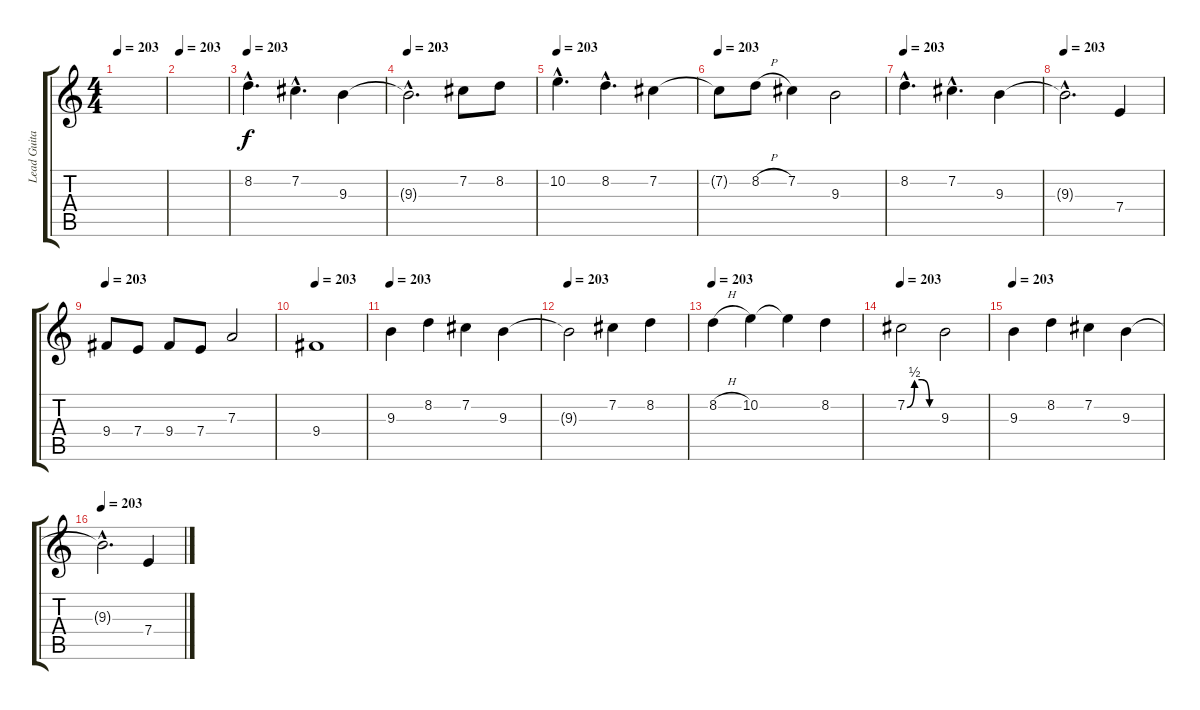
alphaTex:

\track ("Lead Guitar I" "Lead Guita") {instrument distortionguitar}
\staff {score tabs}
\tuning (B3 Gb3 D3 A2 E2 B1) {hide}
\ts (4 4)
\tempo 203
\clef g2
\ks c
|
\tempo 203
|
\tempo 203
8.2{hac}.4{d} 7.2{hac}.4{d} 9.3.4 |
\tempo 203
9.3{hac t}.2{d} 7.2.8 8.2.8 |
\tempo 203
10.2{hac}.4{d} 8.2{hac}.4{d} 7.2.4 |
\tempo 203
7.2{t}.8 8.2{h}.8 7.2.4 9.3.2 |
\tempo 203
8.2{hac}.4{d} 7.2{hac}.4{d} 9.3.4 |
\tempo 203
9.3{hac t}.2{d} 7.4.4 |
\tempo 203
9.4.8 7.4.8 9.4.8 7.4.8 7.3.2 |
\tempo 203
9.4.1 |
\tempo 203
9.3.4 8.2.4 7.2.4 9.3.4 |
\tempo 203
9.3{t}.2 7.2.4 8.2.4 |
\tempo 203
8.2{h}.4 10.2.4 10.2{t}.4 8.2.4 |
\tempo 203
7.2{be (custom 0 0 15 2 30 2 45 0 60 0)}.2 9.3.2 |
\tempo 203
9.3.4 8.2.4 7.2.4 9.3.4 |
\tempo 203
9.3{hac t}.2{d} 7.4.4
